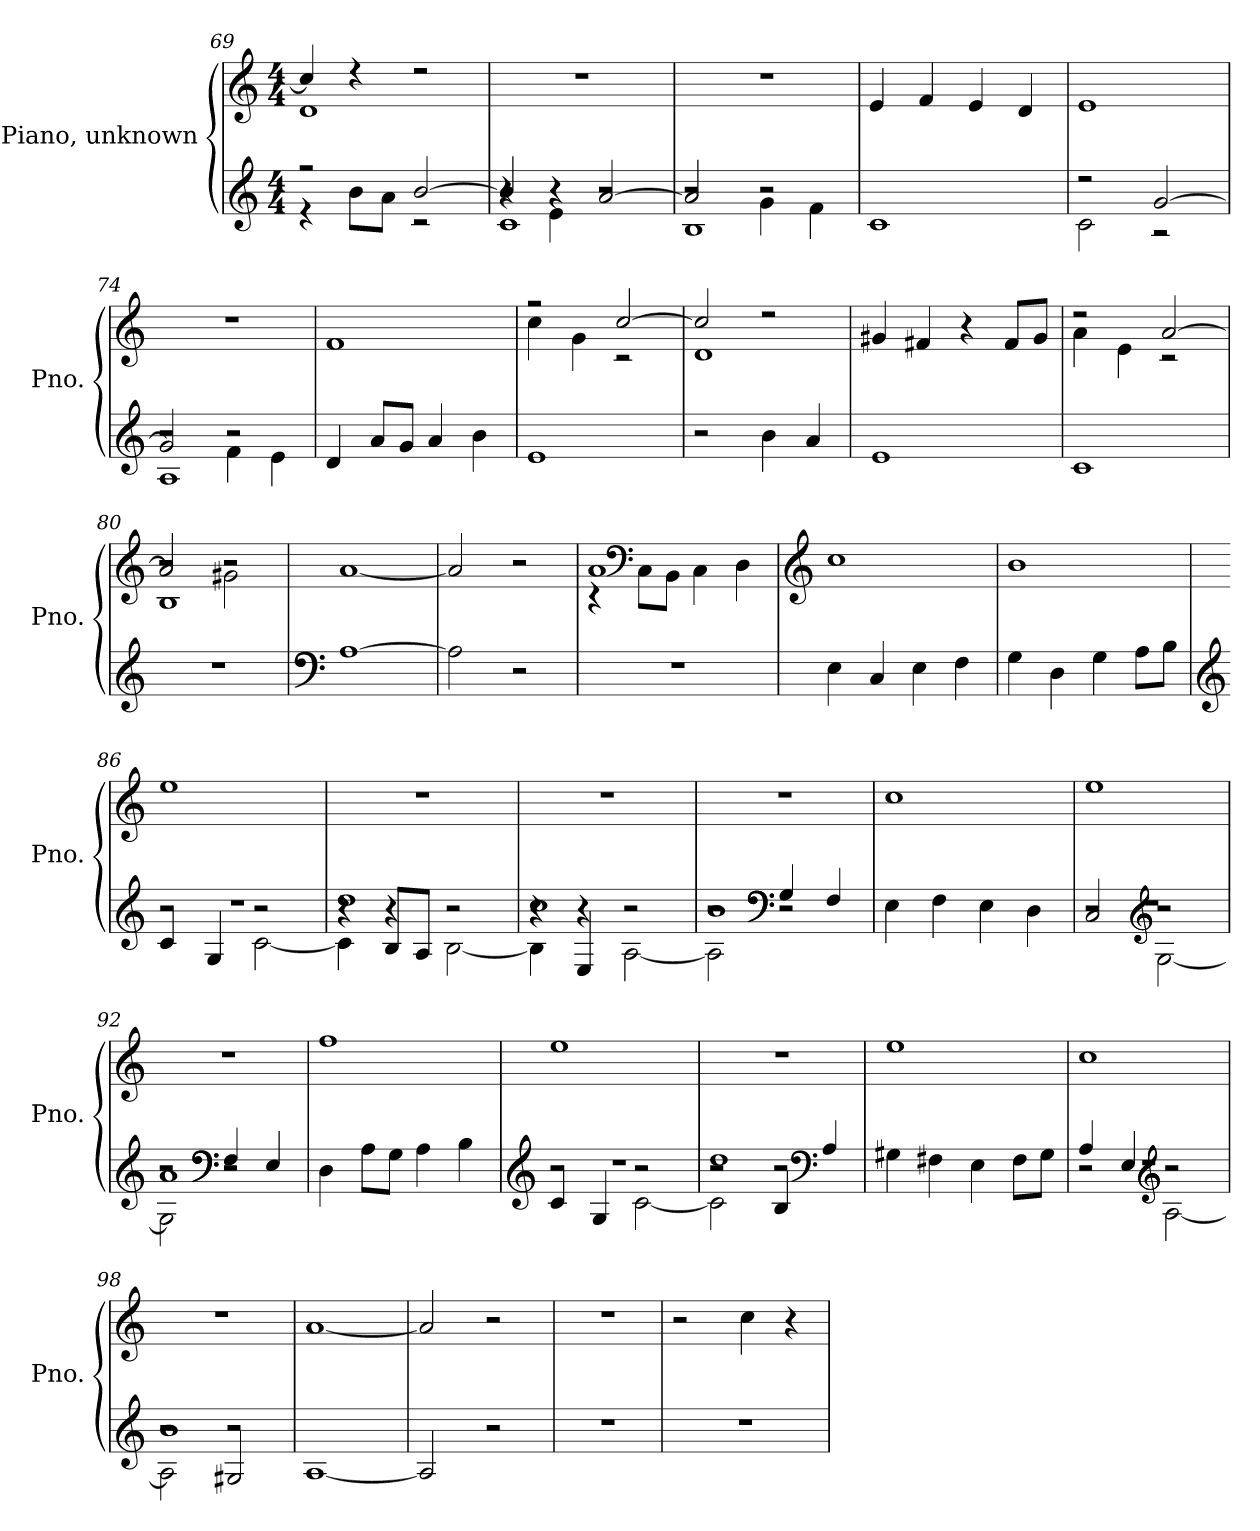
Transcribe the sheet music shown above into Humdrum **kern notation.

**kern	**kern
*part1	*part1
*staff2	*staff1
*I"Piano, unknown	*
*I'Pno.	*
*clefG2	*clefG2
*k[]	*k[]
*M4/4	*M4/4
=69	=69
*^	*^
2r	4r	4cc/]	1d
.	8b\L	4r	.
.	8a\J	.	.
[2b/	2r	2r	.
*	*	*v	*v
=70	=70	=70
*	*^	*
4b/]	4r	1c	1r
4r	4e\	.	.
[2a/	2r	.	.
=71	=71	=71	=71
2a/]	2r	1B	1r
2r	4g\	.	.
.	4f\	.	.
*v	*v	*v	*
=72	=72
1c	4e/
.	4f/
.	4e/
.	4d/
=73	=73
*^	*
2r	2c\	1e
[2g/	2r	.
=74	=74	=74
*	*^	*
2g/]	2r	1A	1r
2r	4f\	.	.
.	4e\	.	.
*v	*v	*v	*
=75	=75
4d/	1f
8a/L	.
8g/J	.
4a/	.
4b\	.
!!LO:LB:g=z
=76	=76
*	*^
1e	2r	4cc\
.	.	4g\
.	[2cc/	2r
=77	=77	=77
2r	2cc/]	1d
4b\	2r	.
4a/	.	.
*	*v	*v
=78	=78
1e	4g#X/
.	4f#X/
.	4r
.	8f#/L
.	8g#/J
=79	=79
*	*^
1c	2r	4a\
.	.	4e\
.	[2a/	2r
=80	=80	=80
*	*	*^
1r	2a/]	2r	1B
.	2r	2g#X\	.
*	*v	*v	*v
=81	=81
*clefF4	*
[1A	[1a
=82	=82
2A\]	2a/]
2r	2r
=83	=83
*	*^
1r	1a	4r
*	*clefF4	*
.	.	8C\L
.	.	8BB\J
.	.	4C\
.	.	4D\
*	*v	*v
=84	=84
*	*clefG2
4E\	1cc
4C/	.
4E\	.
4F\	.
!!LO:LB:g=z
=85	=85
4G\	1b
4D\	.
4G\	.
8A\L	.
8B\J	.
=86	=86
*clefG2	*
*^	*
*	*^	*
1r	2r	4c/	1ee
.	.	4G/	.
.	[2c\	2r	.
=87	=87	=87	=87
1dd	4c\]	4r	1r
.	4r	8B/L	.
.	.	8A/J	.
.	[2B\	2r	.
=88	=88	=88	=88
1cc	4B\]	4r	1r
.	4r	4E/	.
.	[2A\	2r	.
=89	=89	=89	=89
1b	2A\]	2r	1r
*clefF4	*	*	*
.	2r	4G/	.
.	.	4F/	.
*v	*v	*v	*
=90	=90
4E\	1cc
4F\	.
4E\	.
4D\	.
=91	=91
*^	*
*	*^	*
1r	2r	2C/	1ee
*clefG2	*	*	*
.	[2G\	2r	.
!!LO:LB:g=z
=92	=92	=92	=92
1a	2G\]	2r	1r
*clefF4	*	*	*
.	2r	4F/	.
.	.	4E/	.
*v	*v	*v	*
=93	=93
4D\	1ff
8A\L	.
8G\J	.
4A\	.
4B\	.
=94	=94
*clefG2	*
*^	*
*	*^	*
1r	2r	4c/	1ee
.	.	4G/	.
.	[2c\	2r	.
=95	=95	=95	=95
1dd	2c\]	2r	1r
.	2r	4B/	.
*clefF4	*	*	*
.	.	4A/	.
*v	*v	*v	*
=96	=96
4G#X\	1ee
4F#X\	.
4E\	.
8F#\L	.
8G#\J	.
=97	=97
*^	*
*	*^	*
1r	2r	4A/	1cc
.	.	4E/	.
*clefG2	*	*	*
.	[2A\	2r	.
=98	=98	=98	=98
1b	2A\]	2r	1r
.	2r	2G#X/	.
*v	*v	*v	*
=99	=99
[1A	[1a
!!LO:PB:g=z
=100	=100
2A/]	2a/]
2r	2r
=101	=101
1r	1r
=102	=102
1r	2r
.	4cc\
.	4r
=	=
*-	*-
